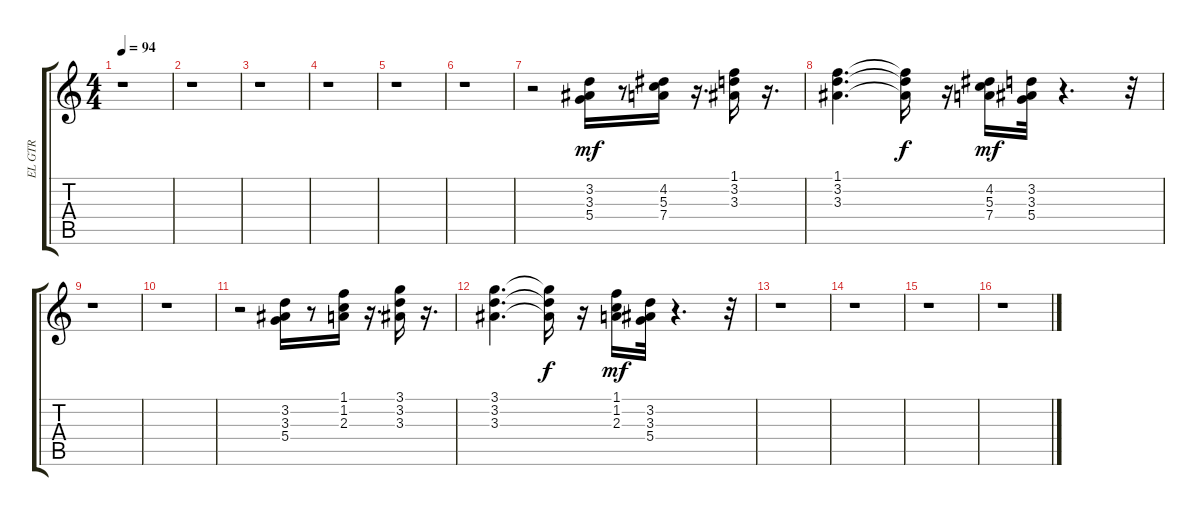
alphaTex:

\track ("EL GTR" "EL GTR") {instrument electricguitarjazz}
\staff {score tabs}
\tuning (E4 B3 G3 D3 A2 E2) {hide}
\ts (4 4)
\tempo 94
\clef g2
\ks c
r.1{dy mf} |
r.1 |
r.1 |
r.1 |
r.1 |
r.1 |
r.2 (3.2 3.3 5.4).16 r.8 (4.2 5.3 7.4).16 r.16{d} (1.1 3.2 3.3).16 r.16{d} |
(1.1 3.2 3.3).4{d} (1.1{t} 3.2{t} 3.3{t}).16{dy f} r.16 (4.2 5.3 7.4).16{dy mf} (3.2 3.3 5.4).32 r.4{d} r.32 |
r.1 |
r.1 |
r.2 (3.2 3.3 5.4).16 r.8 (1.1 1.2 2.3).16 r.16{d} (3.1 3.2 3.3).16 r.16{d} |
(3.1 3.2 3.3).4{d} (3.1{t} 3.2{t} 3.3{t}).16{dy f} r.16 (1.1 1.2 2.3).16{dy mf} (3.2 3.3 5.4).32 r.4{d} r.32 |
r.1 |
r.1 |
r.1 |
r.1
